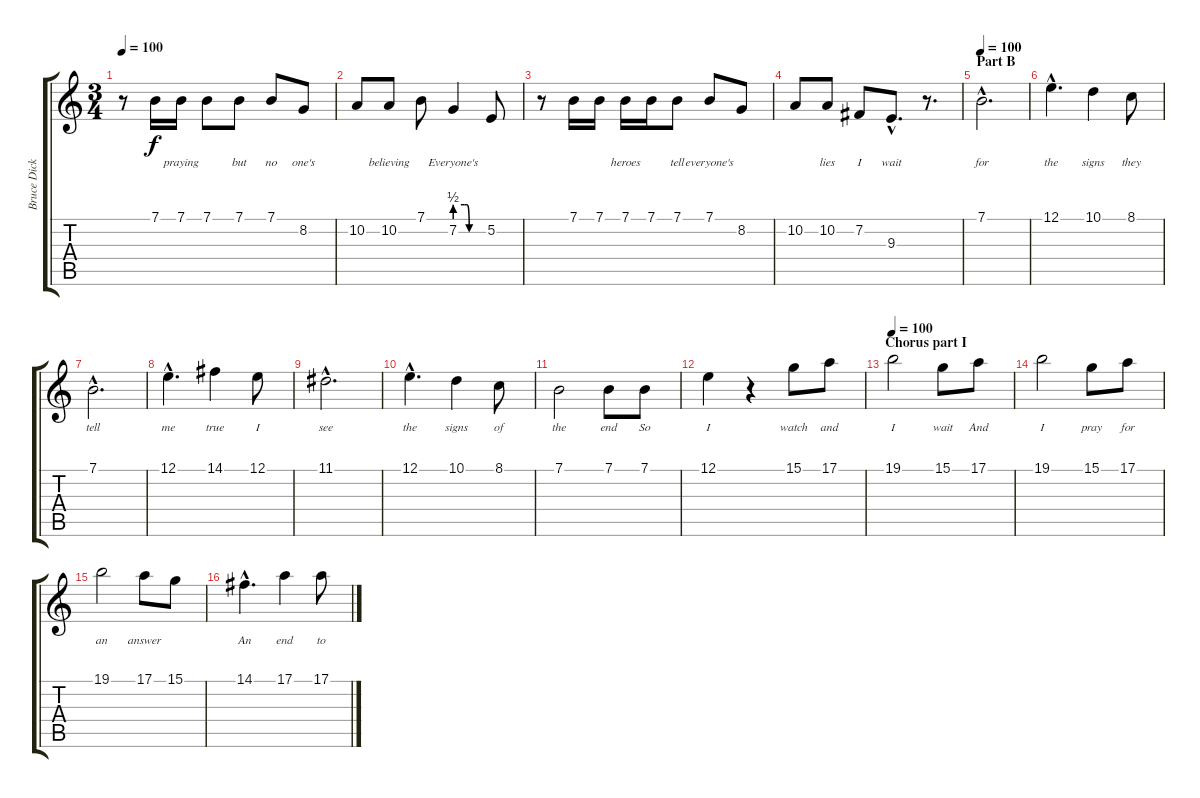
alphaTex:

\track ("Bruce Dickinson" "Bruce Dick") {instrument flute}
\staff {score tabs}
\tuning (E4 B3 G3 D3 A2 E2) {hide}
\ts (3 4)
\tempo 100
\clef g2
\ks c
r.8{dy f} 7.1.16{lyrics (0 "") lyrics (1 "") lyrics (2 "") lyrics (3 "") lyrics (4 "")} 7.1.16{lyrics (0 "praying") lyrics (1 "") lyrics (2 "") lyrics (3 "") lyrics (4 "")} 7.1.8{lyrics (0 "") lyrics (1 "") lyrics (2 "") lyrics (3 "") lyrics (4 "")} 7.1.8{lyrics (0 "but") lyrics (1 "") lyrics (2 "") lyrics (3 "") lyrics (4 "")} 7.1.8{lyrics (0 "no") lyrics (1 "") lyrics (2 "") lyrics (3 "") lyrics (4 "")} 8.2.8{lyrics (0 "one's") lyrics (1 "") lyrics (2 "") lyrics (3 "") lyrics (4 "")} |
10.2.8{lyrics (0 "") lyrics (1 "") lyrics (2 "") lyrics (3 "") lyrics (4 "")} 10.2.8{lyrics (0 "believing") lyrics (1 "") lyrics (2 "") lyrics (3 "") lyrics (4 "")} 7.1.8{lyrics (0 "") lyrics (1 "") lyrics (2 "") lyrics (3 "") lyrics (4 "")} 7.2{be (custom 0 2 20 2 25 2 30 0 35 0 40 0 60 0)}.4{lyrics (0 "Everyone's") lyrics (1 "") lyrics (2 "") lyrics (3 "") lyrics (4 "")} 5.2.8{lyrics (0 "") lyrics (1 "") lyrics (2 "") lyrics (3 "") lyrics (4 "")} |
r.8 7.1.16{lyrics (0 "") lyrics (1 "") lyrics (2 "") lyrics (3 "") lyrics (4 "")} 7.1.16{lyrics (0 "") lyrics (1 "") lyrics (2 "") lyrics (3 "") lyrics (4 "")} 7.1.16{lyrics (0 "heroes") lyrics (1 "") lyrics (2 "") lyrics (3 "") lyrics (4 "")} 7.1.16{lyrics (0 "") lyrics (1 "") lyrics (2 "") lyrics (3 "") lyrics (4 "")} 7.1.8{lyrics (0 "tell") lyrics (1 "") lyrics (2 "") lyrics (3 "") lyrics (4 "")} 7.1.8{lyrics (0 "everyone's") lyrics (1 "") lyrics (2 "") lyrics (3 "") lyrics (4 "")} 8.2.8{lyrics (0 "") lyrics (1 "") lyrics (2 "") lyrics (3 "") lyrics (4 "")} |
10.2.8{lyrics (0 "") lyrics (1 "") lyrics (2 "") lyrics (3 "") lyrics (4 "")} 10.2.8{lyrics (0 "lies") lyrics (1 "") lyrics (2 "") lyrics (3 "") lyrics (4 "")} 7.2.8{lyrics (0 "I") lyrics (1 "") lyrics (2 "") lyrics (3 "") lyrics (4 "")} 9.3{hac}.8{d lyrics (0 "wait") lyrics (1 "") lyrics (2 "") lyrics (3 "") lyrics (4 "")} r.8{d} |
\section ("" "Part B")
\tempo 100
7.1{hac}.2{d lyrics (0 "for") lyrics (1 "") lyrics (2 "") lyrics (3 "") lyrics (4 "")} |
12.1{hac}.4{d lyrics (0 "the") lyrics (1 "") lyrics (2 "") lyrics (3 "") lyrics (4 "")} 10.1.4{lyrics (0 "signs") lyrics (1 "") lyrics (2 "") lyrics (3 "") lyrics (4 "")} 8.1.8{lyrics (0 "they") lyrics (1 "") lyrics (2 "") lyrics (3 "") lyrics (4 "")} |
7.1{hac}.2{d lyrics (0 "tell") lyrics (1 "") lyrics (2 "") lyrics (3 "") lyrics (4 "")} |
12.1{hac}.4{d lyrics (0 "me") lyrics (1 "") lyrics (2 "") lyrics (3 "") lyrics (4 "")} 14.1.4{lyrics (0 "true") lyrics (1 "") lyrics (2 "") lyrics (3 "") lyrics (4 "")} 12.1.8{lyrics (0 "I") lyrics (1 "") lyrics (2 "") lyrics (3 "") lyrics (4 "")} |
11.1{hac}.2{d lyrics (0 "see") lyrics (1 "") lyrics (2 "") lyrics (3 "") lyrics (4 "")} |
12.1{hac}.4{d lyrics (0 "the") lyrics (1 "") lyrics (2 "") lyrics (3 "") lyrics (4 "")} 10.1.4{lyrics (0 "signs") lyrics (1 "") lyrics (2 "") lyrics (3 "") lyrics (4 "")} 8.1.8{lyrics (0 "of") lyrics (1 "") lyrics (2 "") lyrics (3 "") lyrics (4 "")} |
7.1.2{lyrics (0 "the") lyrics (1 "") lyrics (2 "") lyrics (3 "") lyrics (4 "")} 7.1.8{lyrics (0 "end") lyrics (1 "") lyrics (2 "") lyrics (3 "") lyrics (4 "")} 7.1.8{lyrics (0 "So") lyrics (1 "") lyrics (2 "") lyrics (3 "") lyrics (4 "")} |
12.1.4{lyrics (0 "I") lyrics (1 "") lyrics (2 "") lyrics (3 "") lyrics (4 "")} r.4 15.1.8{lyrics (0 "watch") lyrics (1 "") lyrics (2 "") lyrics (3 "") lyrics (4 "")} 17.1.8{lyrics (0 "and") lyrics (1 "") lyrics (2 "") lyrics (3 "") lyrics (4 "")} |
\section ("" "Chorus part I")
\tempo 100
19.1.2{lyrics (0 "I") lyrics (1 "") lyrics (2 "") lyrics (3 "") lyrics (4 "")} 15.1.8{lyrics (0 "wait") lyrics (1 "") lyrics (2 "") lyrics (3 "") lyrics (4 "")} 17.1.8{lyrics (0 "And") lyrics (1 "") lyrics (2 "") lyrics (3 "") lyrics (4 "")} |
19.1.2{lyrics (0 "I") lyrics (1 "") lyrics (2 "") lyrics (3 "") lyrics (4 "")} 15.1.8{lyrics (0 "pray") lyrics (1 "") lyrics (2 "") lyrics (3 "") lyrics (4 "")} 17.1.8{lyrics (0 "for") lyrics (1 "") lyrics (2 "") lyrics (3 "") lyrics (4 "")} |
19.1.2{lyrics (0 "an") lyrics (1 "") lyrics (2 "") lyrics (3 "") lyrics (4 "")} 17.1.8{lyrics (0 "answer") lyrics (1 "") lyrics (2 "") lyrics (3 "") lyrics (4 "")} 15.1.8{lyrics (0 "") lyrics (1 "") lyrics (2 "") lyrics (3 "") lyrics (4 "")} |
14.1{hac}.4{d lyrics (0 "An") lyrics (1 "") lyrics (2 "") lyrics (3 "") lyrics (4 "")} 17.1.4{lyrics (0 "end") lyrics (1 "") lyrics (2 "") lyrics (3 "") lyrics (4 "")} 17.1.8{lyrics (0 "to") lyrics (1 "") lyrics (2 "") lyrics (3 "") lyrics (4 "")}
